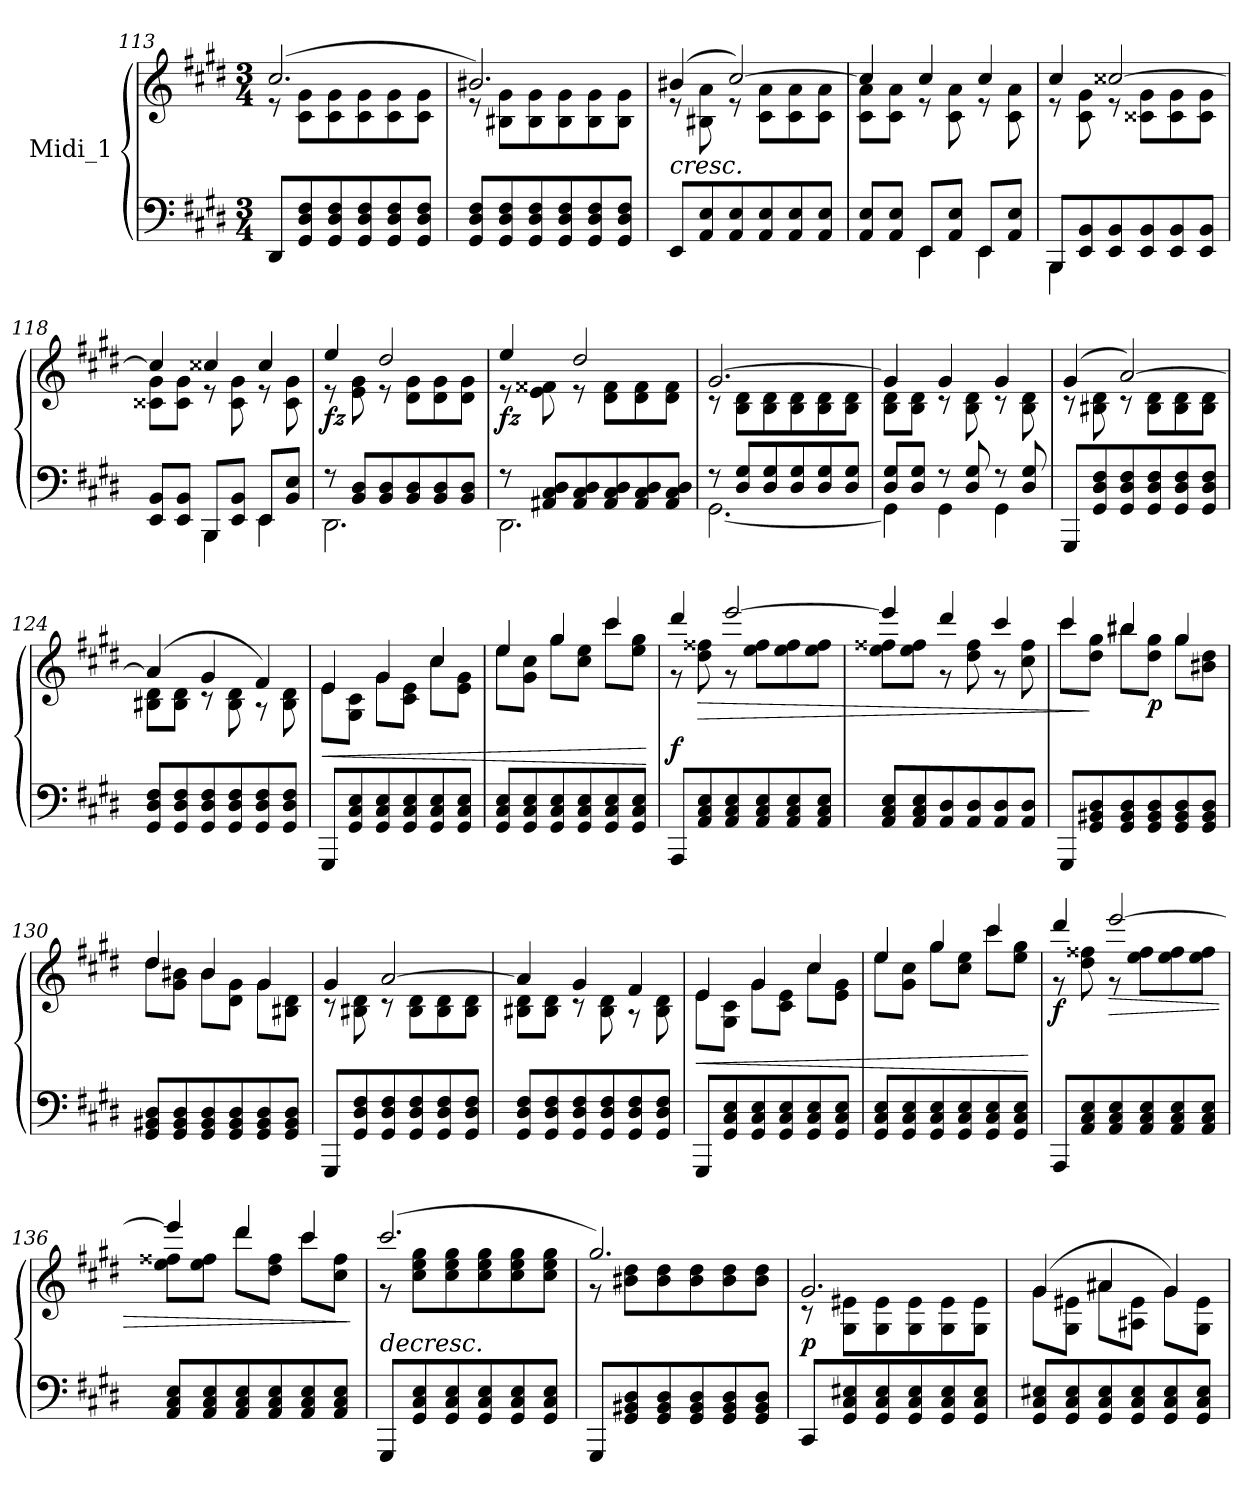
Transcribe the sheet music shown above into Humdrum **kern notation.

**kern	**kern	**dynam
*part1	*part1	*part1
*staff2	*staff1	*staff1/2
*I"Midi_1	*	*
*clefF4	*clefG2	*
*k[f#c#g#d#]	*k[f#c#g#d#]	*
*E:	*E:	*
*M3/4	*M3/4	*
=113	=113	=113
*	*^	*
8DD#/L	(>2.cc#/	8r	.
8GG#/ 8D#/ 8F#/	.	8c#\ 8g#\L	.
8GG#/ 8D#/ 8F#/	.	8c#\ 8g#\	.
8GG#/ 8D#/ 8F#/	.	8c#\ 8g#\	.
8GG#/ 8D#/ 8F#/	.	8c#\ 8g#\	.
8GG#/ 8D#/ 8F#/J	.	8c#\ 8g#\J	.
=114	=114	=114	=114
8GG#/ 8D#/ 8F#/L	2.b#X/)	8r	.
8GG#/ 8D#/ 8F#/	.	8B#X\ 8g#\L	.
8GG#/ 8D#/ 8F#/	.	8B#\ 8g#\	.
8GG#/ 8D#/ 8F#/	.	8B#\ 8g#\	.
8GG#/ 8D#/ 8F#/	.	8B#\ 8g#\	.
8GG#/ 8D#/ 8F#/J	.	8B#\ 8g#\J	.
=115	=115	=115	=115
!LO:TX:a:i:t=cresc.	!	!	!
8EE/L	(>4b#X/	8r	.
8AA/ 8E/	.	8B#X\ 8a\	.
8AA/ 8E/	[2cc#/)	8r	.
8AA/ 8E/	.	8c#\ 8a\L	.
8AA/ 8E/	.	8c#\ 8a\	.
8AA/ 8E/J	.	8c#\ 8a\J	.
=116	=116	=116	=116
*^	*	*	*
8AA/ 8E/L	4ryy	4cc#/]	8c#\ 8a\L	.
8AA/ 8E/J	.	.	8c#\ 8a\J	.
8EE/L	4EE\	4cc#/	8r	.
8AA/ 8E/J	.	.	8c#\ 8a\	.
8EE/L	4EE\	4cc#/	8r	.
8AA/ 8E/J	.	.	8c#\ 8a\	.
!!LO:LB:g=z	!!
=117	=117	=117	=117	=117
8BBB/L	4BBB\	4cc#/	8r	.
8EE/ 8BB/	.	.	8c#\ 8g#\	.
8EE/ 8BB/	4ryy	[2cc##X/	8r	.
8EE/ 8BB/	.	.	8c##X\ 8g#\L	.
8EE/ 8BB/	4ryy	.	8c##\ 8g#\	.
8EE/ 8BB/J	.	.	8c##\ 8g#\J	.
=118	=118	=118	=118	=118
8EE/ 8BB/L	4ryy	4cc##/]	8c##X\ 8g#\L	.
8EE/ 8BB/J	.	.	8c##\ 8g#\J	.
8BBB/L	4BBB\	4cc##X/	8r	.
8EE/ 8BB/J	.	.	8c##\ 8g#\	.
8EE/L	4EE\	4cc##/	8r	.
8BB/ 8E/J	.	.	8c##\ 8g#\	.
=119	=119	=119	=119	=119
!	!	!	!	!LO:DY:b
8r	2.DD#\	4ee/	8r	fz
8BB/ 8D#/L	.	.	8e\ 8g#\	.
8BB/ 8D#/	.	2dd#/	8r	.
8BB/ 8D#/	.	.	8d#\ 8g#\L	.
8BB/ 8D#/	.	.	8d#\ 8g#\	.
8BB/ 8D#/J	.	.	8d#\ 8g#\J	.
=120	=120	=120	=120	=120
!	!	!	!	!LO:DY:b
8r	2.DD#\	4ee/	8r	fz
8AA#X/ 8C#/ 8D#/L	.	.	8e\ 8f##X\	.
8AA#/ 8C#/ 8D#/	.	2dd#/	8r	.
8AA#/ 8C#/ 8D#/	.	.	8d#\ 8f##\L	.
8AA#/ 8C#/ 8D#/	.	.	8d#\ 8f##\	.
8AA#/ 8C#/ 8D#/J	.	.	8d#\ 8f##\J	.
!!LO:LB:g=z	!!
=121	=121	=121	=121	=121
8r	[2.GG#\	[2.g#/	8r	.
8D#/ 8G#/L	.	.	8B\ 8d#\L	.
8D#/ 8G#/	.	.	8B\ 8d#\	.
8D#/ 8G#/	.	.	8B\ 8d#\	.
8D#/ 8G#/	.	.	8B\ 8d#\	.
8D#/ 8G#/J	.	.	8B\ 8d#\J	.
=122	=122	=122	=122	=122
8D#/ 8G#/L	4GG#\]	4g#/]	8B\ 8d#\L	.
8D#/ 8G#/J	.	.	8B\ 8d#\J	.
8r	4GG#\	4g#/	8r	.
8D#/ 8G#/	.	.	8B\ 8d#\	.
8r	4GG#\	4g#/	8r	.
8D#/ 8G#/	.	.	8B\ 8d#\	.
*v	*v	*	*	*
=123	=123	=123	=123
8GGG#/L	(>4g#/	8r	.
8GG#/ 8D#/ 8F#/	.	8B#X\ 8d#\	.
8GG#/ 8D#/ 8F#/	[2a/)	8r	.
8GG#/ 8D#/ 8F#/	.	8B#\ 8d#\L	.
8GG#/ 8D#/ 8F#/	.	8B#\ 8d#\	.
8GG#/ 8D#/ 8F#/J	.	8B#\ 8d#\J	.
=124	=124	=124	=124
8GG#/ 8D#/ 8F#/L	(>4a/]	8B#X\ 8d#\L	.
8GG#/ 8D#/ 8F#/	.	8B#\ 8d#\J	.
8GG#/ 8D#/ 8F#/	4g#/	8r	.
8GG#/ 8D#/ 8F#/	.	8B#\ 8d#\	.
8GG#/ 8D#/ 8F#/	4f#/)	8r	.
8GG#/ 8D#/ 8F#/J	.	8B#\ 8d#\	.
=125	=125	=125	=125
!	!	!	!LO:HP:b
8GGG#/L	4e/	8e\L	<
8GG#/ 8C#/ 8E/	.	8G#\ 8c#\J	.
8GG#/ 8C#/ 8E/	4g#/	8g#\L	.
8GG#/ 8C#/ 8E/	.	8c#\ 8e\J	.
8GG#/ 8C#/ 8E/	4cc#/	8cc#\L	.
8GG#/ 8C#/ 8E/J	.	8e\ 8g#\J	.
=126	=126	=126	=126
8GG#/ 8C#/ 8E/L	4ee/	8ee\L	.
8GG#/ 8C#/ 8E/	.	8g#\ 8cc#\J	.
8GG#/ 8C#/ 8E/	4gg#/	8gg#\L	.
8GG#/ 8C#/ 8E/	.	8cc#\ 8ee\J	.
8GG#/ 8C#/ 8E/	4ccc#/	8ccc#\L	.
8GG#/ 8C#/ 8E/J	.	8ee\ 8gg#\J	.
*	*v	*v	*
.	.	[
!!LO:LB:g=z
=127	=127	=127
*	*^	*
!	!	!	!LO:DY:a=2
8AAA/L	4ddd#/	8r	f
!	!	!	!LO:HP:b
8AA/ 8C#/ 8E/	.	8dd#\ 8ff##X\	>
8AA/ 8C#/ 8E/	[2eee/	8r	.
8AA/ 8C#/ 8E/	.	8ee\ 8ff##\L	.
8AA/ 8C#/ 8E/	.	8ee\ 8ff##\	.
8AA/ 8C#/ 8E/J	.	8ee\ 8ff##\J	.
=128	=128	=128	=128
8AA/ 8C#/ 8E/L	4eee/]	8ee\ 8ff##X\L	.
8AA/ 8C#/ 8E/	.	8ee\ 8ff##\J	.
8AA/ 8D#/	4ddd#/	8r	.
8AA/ 8D#/	.	8dd#\ 8ff##\	.
8AA/ 8D#/	4ccc#/	8r	.
8AA/ 8D#/J	.	8cc#\ 8ff##\	.
=129	=129	=129	=129
8GGG#/L	4ccc#/	8ccc#\L	.
8GG#/ 8BB#X/ 8D#/	.	8dd#\ 8gg#\J	]
8GG#/ 8BB#/ 8D#/	4bb#X/	8bb#\L	.
!	!	!	!LO:DY:b
8GG#/ 8BB#/ 8D#/	.	8dd#\ 8gg#\J	p
8GG#/ 8BB#/ 8D#/	4gg#/	8gg#\L	.
8GG#/ 8BB#/ 8D#/J	.	8b#X\ 8dd#\J	.
=130	=130	=130	=130
8GG#/ 8BB#X/ 8D#/L	4dd#/	8dd#\L	.
8GG#/ 8BB#/ 8D#/	.	8g#\ 8b#X\J	.
8GG#/ 8BB#/ 8D#/	4b#/	8b#\L	.
8GG#/ 8BB#/ 8D#/	.	8d#\ 8g#\J	.
8GG#/ 8BB#/ 8D#/	4g#/	8g#\L	.
8GG#/ 8BB#/ 8D#/J	.	8B#X\ 8d#\J	.
=131	=131	=131	=131
8GGG#/L	4g#/	8r	.
8GG#/ 8D#/ 8F#/	.	8B#X\ 8d#\	.
8GG#/ 8D#/ 8F#/	[2a/	8r	.
8GG#/ 8D#/ 8F#/	.	8B#\ 8d#\L	.
8GG#/ 8D#/ 8F#/	.	8B#\ 8d#\	.
8GG#/ 8D#/ 8F#/J	.	8B#\ 8d#\J	.
=132	=132	=132	=132
8GG#/ 8D#/ 8F#/L	4a/]	8B#X\ 8d#\L	.
8GG#/ 8D#/ 8F#/	.	8B#\ 8d#\J	.
8GG#/ 8D#/ 8F#/	4g#/	8r	.
8GG#/ 8D#/ 8F#/	.	8B#\ 8d#\	.
8GG#/ 8D#/ 8F#/	4f#/	8r	.
8GG#/ 8D#/ 8F#/J	.	8B#\ 8d#\	.
!!LO:LB:g=z	!!
=133	=133	=133	=133
!	!	!	!LO:HP:b
8GGG#/L	4e/	8e\L	<
8GG#/ 8C#/ 8E/	.	8G#\ 8c#\J	.
8GG#/ 8C#/ 8E/	4g#/	8g#\L	.
8GG#/ 8C#/ 8E/	.	8c#\ 8e\J	.
8GG#/ 8C#/ 8E/	4cc#/	8cc#\L	.
8GG#/ 8C#/ 8E/J	.	8e\ 8g#\J	.
=134	=134	=134	=134
8GG#/ 8C#/ 8E/L	4ee/	8ee\L	.
8GG#/ 8C#/ 8E/	.	8g#\ 8cc#\J	.
8GG#/ 8C#/ 8E/	4gg#/	8gg#\L	.
8GG#/ 8C#/ 8E/	.	8cc#\ 8ee\J	.
8GG#/ 8C#/ 8E/	4ccc#/	8ccc#\L	.
8GG#/ 8C#/ 8E/J	.	8ee\ 8gg#\J	.
*	*v	*v	*
.	.	[
=135	=135	=135
*	*^	*
!	!	!	!LO:DY:b
8AAA/L	4ddd#/	8r	f
8AA/ 8C#/ 8E/	.	8dd#\ 8ff##X\	.
!	!	!	!LO:HP:b
8AA/ 8C#/ 8E/	[2eee/	8r	>
8AA/ 8C#/ 8E/	.	8ee\ 8ff##\L	.
8AA/ 8C#/ 8E/	.	8ee\ 8ff##\	.
8AA/ 8C#/ 8E/J	.	8ee\ 8ff##\J	.
=136	=136	=136	=136
8AA/ 8C#/ 8E/L	4eee/]	8ee\ 8ff##X\L	.
8AA/ 8C#/ 8E/	.	8ee\ 8ff##\J	.
8AA/ 8C#/ 8E/	4ddd#/	8ddd#\L	.
8AA/ 8C#/ 8E/	.	8dd#\ 8ff##\J	.
8AA/ 8C#/ 8E/	4ccc#/	8ccc#\L	.
8AA/ 8C#/ 8E/J	.	8cc#\ 8ff##\J	.
*	*v	*v	*
.	.	]
=137	=137	=137
*	*^	*
!LO:TX:a:i:t=decresc.	!	!	!
8GGG#/L	(>2.ccc#/	8r	.
8GG#/ 8C#/ 8E/	.	8cc#\ 8ee\ 8gg#\L	.
8GG#/ 8C#/ 8E/	.	8cc#\ 8ee\ 8gg#\	.
8GG#/ 8C#/ 8E/	.	8cc#\ 8ee\ 8gg#\	.
8GG#/ 8C#/ 8E/	.	8cc#\ 8ee\ 8gg#\	.
8GG#/ 8C#/ 8E/J	.	8cc#\ 8ee\ 8gg#\J	.
=138	=138	=138	=138
8GGG#/L	2.gg#/)	8r	.
8GG#/ 8BB#X/ 8D#/	.	8b#X\ 8dd#\L	.
8GG#/ 8BB#/ 8D#/	.	8b#\ 8dd#\	.
8GG#/ 8BB#/ 8D#/	.	8b#\ 8dd#\	.
8GG#/ 8BB#/ 8D#/	.	8b#\ 8dd#\	.
8GG#/ 8BB#/ 8D#/J	.	8b#\ 8dd#\J	.
!!LO:LB:g=z	!!
=139	=139	=139	=139
!	!	!	!LO:DY:a=2
8CC#/L	2.g#/	8r	p
8GG#/ 8C#/ 8E#X/	.	8G#\ 8e#X\L	.
8GG#/ 8C#/ 8E#/	.	8G#\ 8e#\	.
8GG#/ 8C#/ 8E#/	.	8G#\ 8e#\	.
8GG#/ 8C#/ 8E#/	.	8G#\ 8e#\	.
8GG#/ 8C#/ 8E#/J	.	8G#\ 8e#\J	.
=140	=140	=140	=140
8GG#/ 8C#/ 8E#X/L	(>4g#/	8g#\L	.
8GG#/ 8C#/ 8E#/	.	8G#\ 8e#X\J	.
8GG#/ 8C#/ 8E#/	4a#X/	8a#\L	.
8GG#/ 8C#/ 8E#/	.	8A#X\ 8e#\J	.
8GG#/ 8C#/ 8E#/	4g#/)	8g#\L	.
8GG#/ 8C#/ 8E#/J	.	8G#\ 8e#\J	.
*	*v	*v	*
=	=	=
*-	*-	*-
